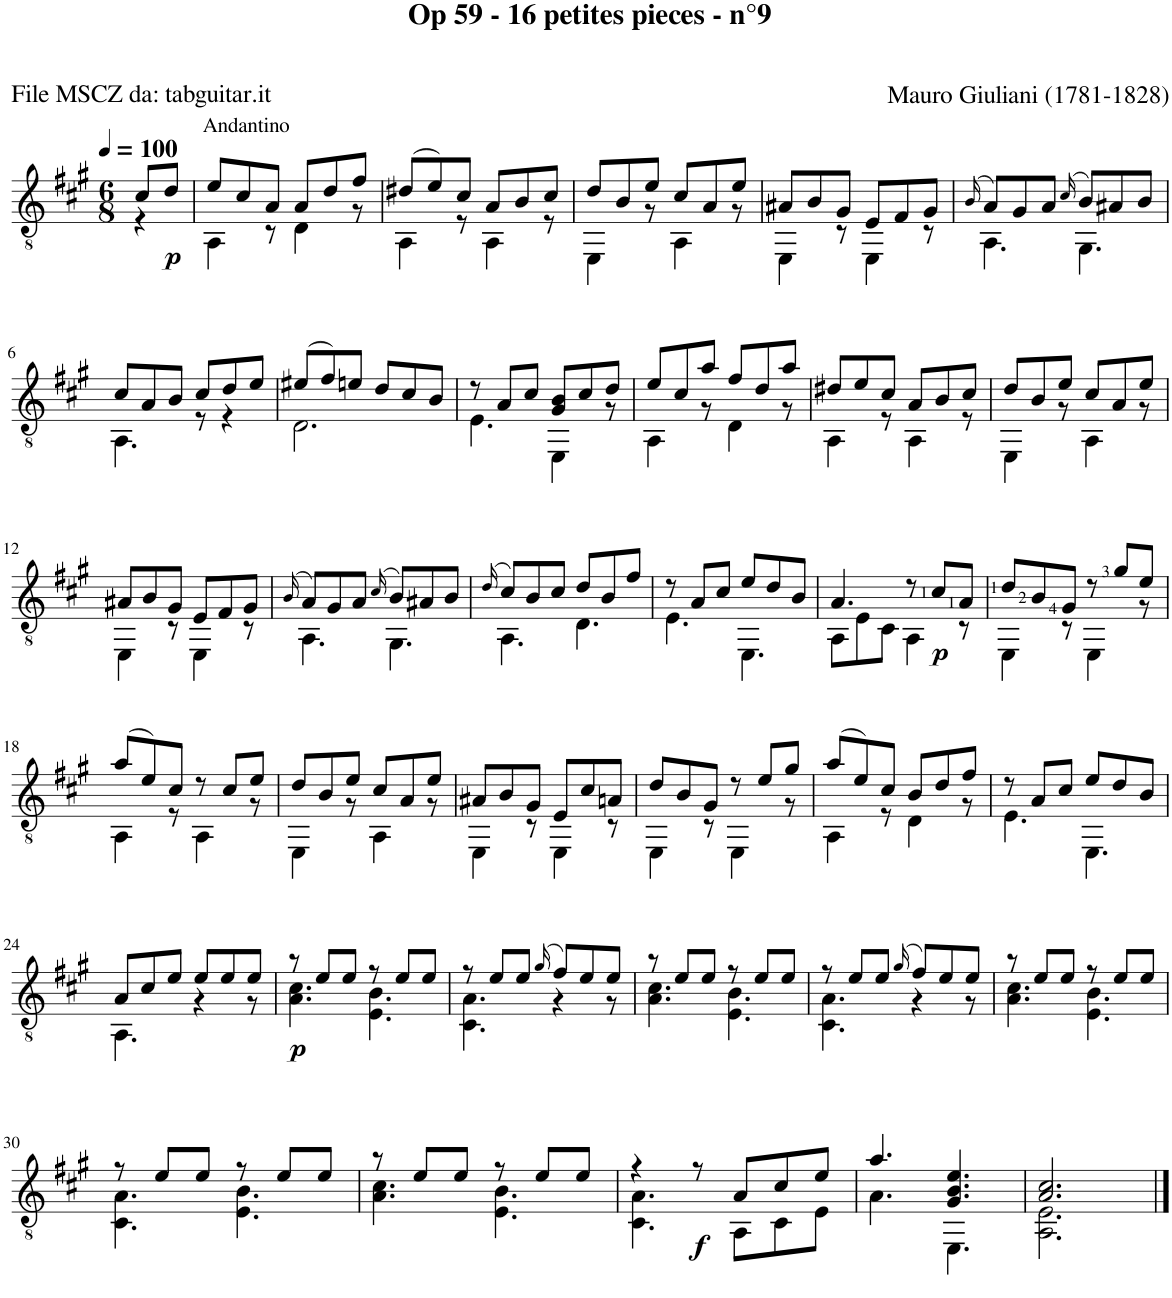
**kern	**dynam
*part1	*part1
*staff1	*staff1
*I"Guitar	*
*I'Guit.	*
*clefGv2	*
*k[f#c#g#]	*
*M6/8	*
*MM100	*
=	=
*^	*
8c#/L	4r	.
!	!	!LO:DY:b
8d/J	.	p
=1	=1	=1
!LO:TX:a:t=Andantino	!	!
8e/L	4AA\	.
8c#/	.	.
8A/J	8r	.
8A/L	4D\	.
8d/	.	.
8f#/J	8r	.
=2	=2	=2
(8d#X/L	4AA\	.
8e/)	.	.
8c#/J	8r	.
8A/L	4AA\	.
8B/	.	.
8c#/J	8r	.
=3	=3	=3
8d/L	4EE\	.
8B/	.	.
8e/J	8r	.
8c#/L	4AA\	.
8A/	.	.
8e/J	8r	.
=4	=4	=4
8A#X/L	4EE\	.
8B/	.	.
8G#/J	8r	.
8E/L	4EE\	.
8F#/	.	.
8G#/J	8r	.
=5	=5	=5
(16qB/	.	.
8A/L)	4.AA\	.
8G#/	.	.
8A/J	.	.
(16qc#/	.	.
8B/L)	4.GG#\	.
8A#X/	.	.
8B/J	.	.
!!LO:LB:g=z	!!
=6	=6	=6
8c#/L	4.AA\	.
8A/	.	.
8B/J	.	.
8c#/L	8r	.
8d/	4r	.
8e/J	.	.
=7	=7	=7
(8e#X/L	2.D\	.
8f#/)	.	.
8en/J	.	.
8d/L	.	.
8c#/	.	.
8B/J	.	.
=8	=8	=8
8r	4.E\	.
8A/L	.	.
8c#/J	.	.
8G#/ 8B/L	4EE\	.
8c#/	.	.
8d/J	8r	.
=9	=9	=9
8e/L	4AA\	.
8c#/	.	.
8a/J	8r	.
8f#/L	4D\	.
8d/	.	.
8a/J	8r	.
=10	=10	=10
8d#X/L	4AA\	.
8e/	.	.
8c#/J	8r	.
8A/L	4AA\	.
8B/	.	.
8c#/J	8r	.
=11	=11	=11
8d/L	4EE\	.
8B/	.	.
8e/J	8r	.
8c#/L	4AA\	.
8A/	.	.
8e/J	8r	.
!!LO:LB:g=z	!!
=12	=12	=12
8A#X/L	4EE\	.
8B/	.	.
8G#/J	8r	.
8E/L	4EE\	.
8F#/	.	.
8G#/J	8r	.
=13	=13	=13
(16qB/	.	.
8A/L)	4.AA\	.
8G#/	.	.
8A/J	.	.
(16qc#/	.	.
8B/L)	4.GG#\	.
8A#X/	.	.
8B/J	.	.
=14	=14	=14
(16qd/	.	.
8c#/L)	4.AA\	.
8B/	.	.
8c#/J	.	.
8d/L	4.D\	.
8B/	.	.
8f#/J	.	.
=15	=15	=15
8r	4.E\	.
8A/L	.	.
8c#/J	.	.
8e/L	4.EE\	.
8d/	.	.
8B/J	.	.
=16	=16	=16
4.A/	8AA\L	.
.	8E\	.
.	8C#\J	.
8r	4AA\	.
!	!	!LO:DY:b
8c#/L	.	p
8A/J	8r	.
=17	=17	=17
8d/L	4EE\	.
8B/	.	.
8G#/J	8r	.
8r	4EE\	.
8g#/L	.	.
8e/J	8r	.
!!LO:LB:g=z	!!
=18	=18	=18
(8a/L	4AA\	.
8e/)	.	.
8c#/J	8r	.
8r	4AA\	.
8c#/L	.	.
8e/J	8r	.
=19	=19	=19
8d/L	4EE\	.
8B/	.	.
8e/J	8r	.
8c#/L	4AA\	.
8A/	.	.
8e/J	8r	.
=20	=20	=20
8A#X/L	4EE\	.
8B/	.	.
8G#/J	8r	.
8E/L	4EE\	.
8c#/	.	.
8An/J	8r	.
=21	=21	=21
8d/L	4EE\	.
8B/	.	.
8G#/J	8r	.
8r	4EE\	.
8e/L	.	.
8g#/J	8r	.
=22	=22	=22
(8a/L	4AA\	.
8e/)	.	.
8c#/J	8r	.
8B/L	4D\	.
8d/	.	.
8f#/J	8r	.
=23	=23	=23
8r	4.E\	.
8A/L	.	.
8c#/J	.	.
8e/L	4.EE\	.
8d/	.	.
8B/J	.	.
!!LO:LB:g=z	!!
=24	=24	=24
8A/L	4.AA\	.
8c#/	.	.
8e/J	.	.
8e/L	4r	.
8e/	.	.
8e/J	8r	.
=25	=25	=25
!	!	!LO:DY:b
8r	4.A\ 4.c#\	p
8e/L	.	.
8e/J	.	.
8r	4.E\ 4.B\	.
8e/L	.	.
8e/J	.	.
=26	=26	=26
8r	4.C#\ 4.A\	.
8e/L	.	.
8e/J	.	.
(16qg#/	.	.
8f#/L)	4r	.
8e/	.	.
8e/J	8r	.
=27	=27	=27
8r	4.A\ 4.c#\	.
8e/L	.	.
8e/J	.	.
8r	4.E\ 4.B\	.
8e/L	.	.
8e/J	.	.
=28	=28	=28
8r	4.C#\ 4.A\	.
8e/L	.	.
8e/J	.	.
(16qg#/	.	.
8f#/L)	4r	.
8e/	.	.
8e/J	8r	.
=29	=29	=29
8r	4.A\ 4.c#\	.
8e/L	.	.
8e/J	.	.
8r	4.E\ 4.B\	.
8e/L	.	.
8e/J	.	.
!!LO:LB:g=z	!!
=30	=30	=30
8r	4.C#\ 4.A\	.
8e/L	.	.
8e/J	.	.
8r	4.E\ 4.B\	.
8e/L	.	.
8e/J	.	.
=31	=31	=31
8r	4.A\ 4.c#\	.
8e/L	.	.
8e/J	.	.
8r	4.E\ 4.B\	.
8e/L	.	.
8e/J	.	.
=32	=32	=32
4r	4.C#\ 4.A\	.
!	!	!LO:DY:b
8r	.	f
8A/L	8AA\L	.
8c#/	8C#\	.
8e/J	8E\J	.
=33	=33	=33
4.a/	4.A\	.
4.G#/ 4.B/ 4.e/	4.EE\	.
=34	=34	=34
2.A/ 2.c#/	2.AA\ 2.E\	.
*v	*v	*
==	==
*-	*-
